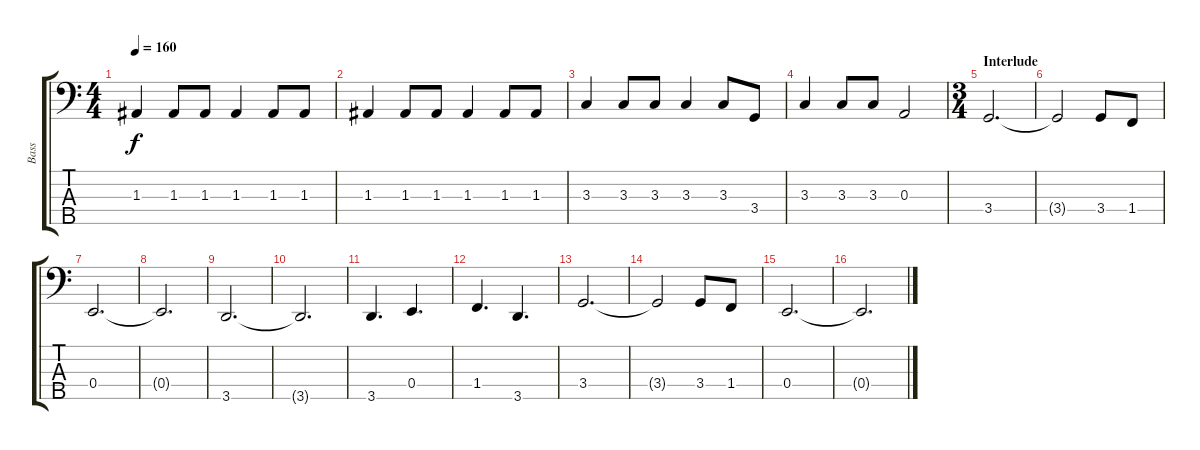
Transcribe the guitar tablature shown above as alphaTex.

\track ("Bass" "Bass") {instrument electricbassfinger}
\staff {score tabs}
\tuning (G2 D2 A1 E1 B0) {hide}
\ts (4 4)
\tempo 160
\clef f4
\ks c
1.3.4{dy f} 1.3.8 1.3.8 1.3.4 1.3.8 1.3.8 |
1.3.4 1.3.8 1.3.8 1.3.4 1.3.8 1.3.8 |
3.3.4 3.3.8 3.3.8 3.3.4 3.3.8 3.4.8 |
3.3.4 3.3.8 3.3.8 0.3.2 |
\ts (3 4)
\section ("" "Interlude")
3.4.2{d} |
3.4{t}.2 3.4.8 1.4.8 |
0.4.2{d} |
0.4{t}.2{d} |
3.5.2{d} |
3.5{t}.2{d} |
3.5.4{d} 0.4.4{d} |
1.4.4{d} 3.5.4{d} |
3.4.2{d} |
3.4{t}.2 3.4.8 1.4.8 |
0.4.2{d} |
0.4{t}.2{d}
